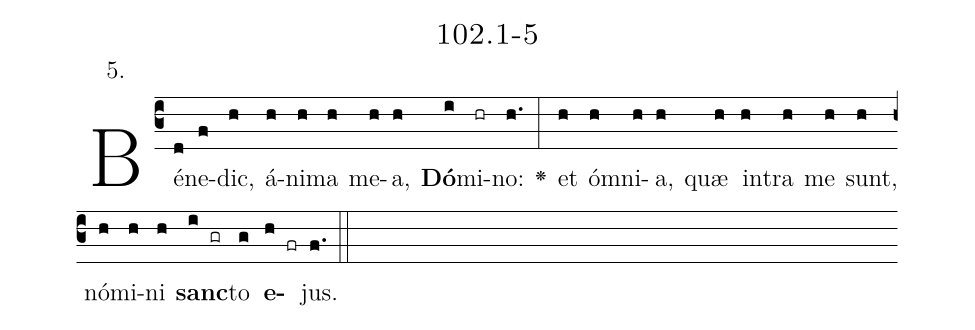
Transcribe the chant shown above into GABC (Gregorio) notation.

name: 102.1-5;
annotation: 5.;
%%
(c3)Bé(d)ne(f)dic,(h) á(h)ni(h)ma(h) me(h)a,(h) <b>Dó</b>(i)mi(hr)no:(h.) <v>\greheightstar</v>(:) et(h) óm(h)ni(h)a,(h) quæ(h) in(h)tra(h) me(h) sunt,(h) nó(h)mi(h)ni(h) <b>sanc</b>(i gr)to(g) <b>e</b>(h fr)jus.(f.) (::)


%E(h) u(h) o(i) u(g) a(h) e.(f.) (::)
